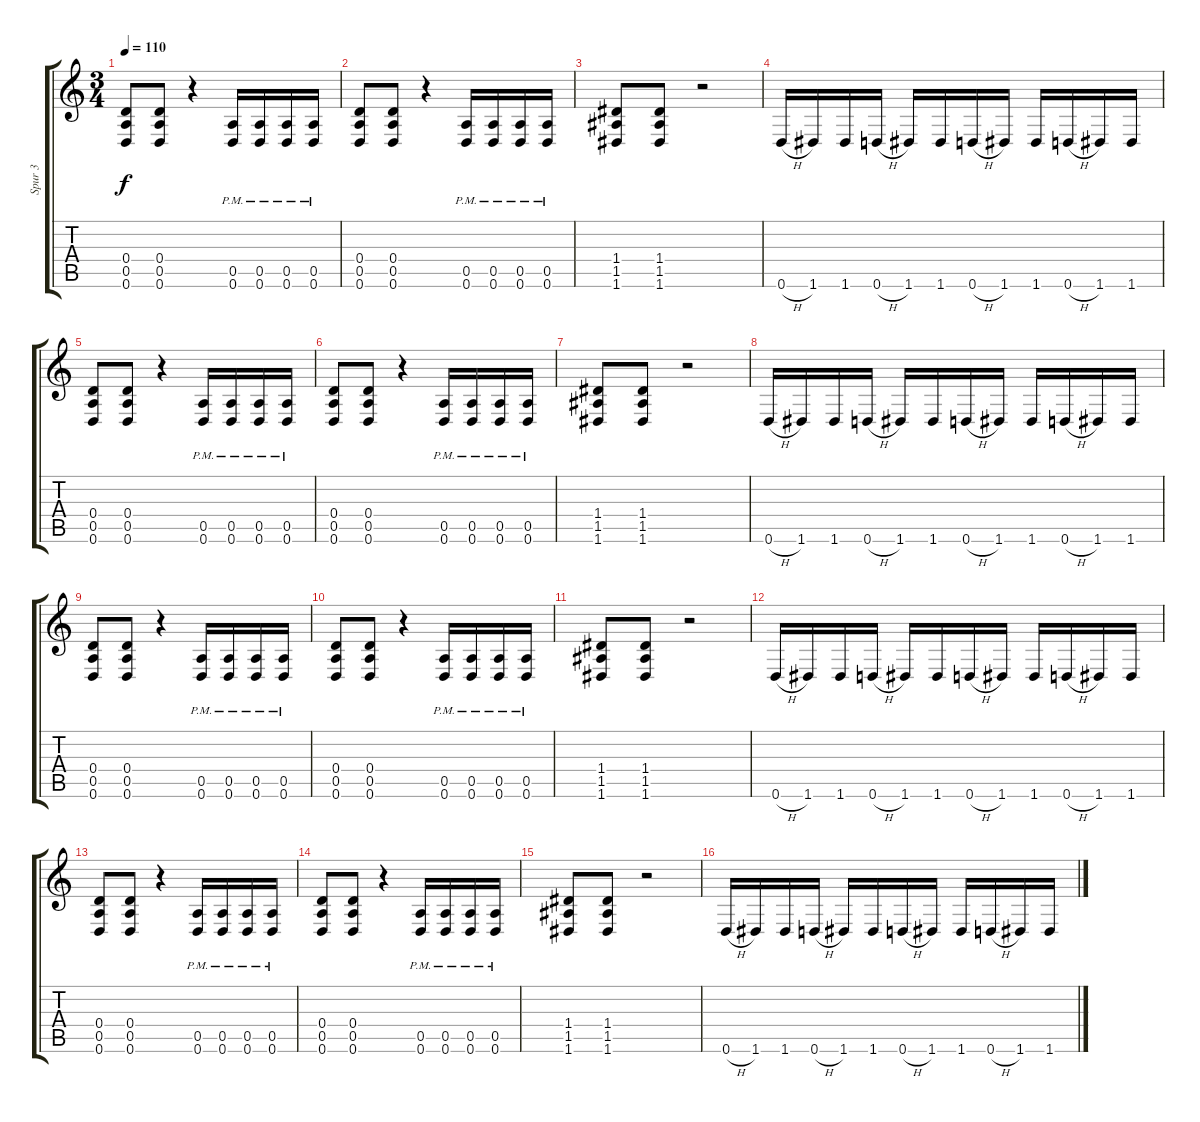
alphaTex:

\track ("Spur 3" "Spur 3") {instrument distortionguitar}
\staff {score tabs}
\tuning (E4 B3 G3 D3 A2 D2) {hide}
\ts (3 4)
\tempo 110
\clef g2
\ks c
(0.4 0.5 0.6).8{dy f} (0.4 0.5 0.6).8 r.4 (0.5{pm} 0.6{pm}).16 (0.5{pm} 0.6{pm}).16 (0.5{pm} 0.6{pm}).16 (0.5{pm} 0.6{pm}).16 |
(0.4 0.5 0.6).8 (0.4 0.5 0.6).8 r.4 (0.5{pm} 0.6{pm}).16 (0.5{pm} 0.6{pm}).16 (0.5{pm} 0.6{pm}).16 (0.5{pm} 0.6{pm}).16 |
(1.4 1.5 1.6).8 (1.4 1.5 1.6).8 r.2 |
0.6{h}.16 1.6.16 1.6.16 0.6{h}.16 1.6.16 1.6.16 0.6{h}.16 1.6.16 1.6.16 0.6{h}.16 1.6.16 1.6.16 |
(0.4 0.5 0.6).8 (0.4 0.5 0.6).8 r.4 (0.5{pm} 0.6{pm}).16 (0.5{pm} 0.6{pm}).16 (0.5{pm} 0.6{pm}).16 (0.5{pm} 0.6{pm}).16 |
(0.4 0.5 0.6).8 (0.4 0.5 0.6).8 r.4 (0.5{pm} 0.6{pm}).16 (0.5{pm} 0.6{pm}).16 (0.5{pm} 0.6{pm}).16 (0.5{pm} 0.6{pm}).16 |
(1.4 1.5 1.6).8 (1.4 1.5 1.6).8 r.2 |
0.6{h}.16 1.6.16 1.6.16 0.6{h}.16 1.6.16 1.6.16 0.6{h}.16 1.6.16 1.6.16 0.6{h}.16 1.6.16 1.6.16 |
(0.4 0.5 0.6).8 (0.4 0.5 0.6).8 r.4 (0.5{pm} 0.6{pm}).16 (0.5{pm} 0.6{pm}).16 (0.5{pm} 0.6{pm}).16 (0.5{pm} 0.6{pm}).16 |
(0.4 0.5 0.6).8 (0.4 0.5 0.6).8 r.4 (0.5{pm} 0.6{pm}).16 (0.5{pm} 0.6{pm}).16 (0.5{pm} 0.6{pm}).16 (0.5{pm} 0.6{pm}).16 |
(1.4 1.5 1.6).8 (1.4 1.5 1.6).8 r.2 |
0.6{h}.16 1.6.16 1.6.16 0.6{h}.16 1.6.16 1.6.16 0.6{h}.16 1.6.16 1.6.16 0.6{h}.16 1.6.16 1.6.16 |
(0.4 0.5 0.6).8 (0.4 0.5 0.6).8 r.4 (0.5{pm} 0.6{pm}).16 (0.5{pm} 0.6{pm}).16 (0.5{pm} 0.6{pm}).16 (0.5{pm} 0.6{pm}).16 |
(0.4 0.5 0.6).8 (0.4 0.5 0.6).8 r.4 (0.5{pm} 0.6{pm}).16 (0.5{pm} 0.6{pm}).16 (0.5{pm} 0.6{pm}).16 (0.5{pm} 0.6{pm}).16 |
(1.4 1.5 1.6).8 (1.4 1.5 1.6).8 r.2 |
0.6{h}.16 1.6.16 1.6.16 0.6{h}.16 1.6.16 1.6.16 0.6{h}.16 1.6.16 1.6.16 0.6{h}.16 1.6.16 1.6.16
